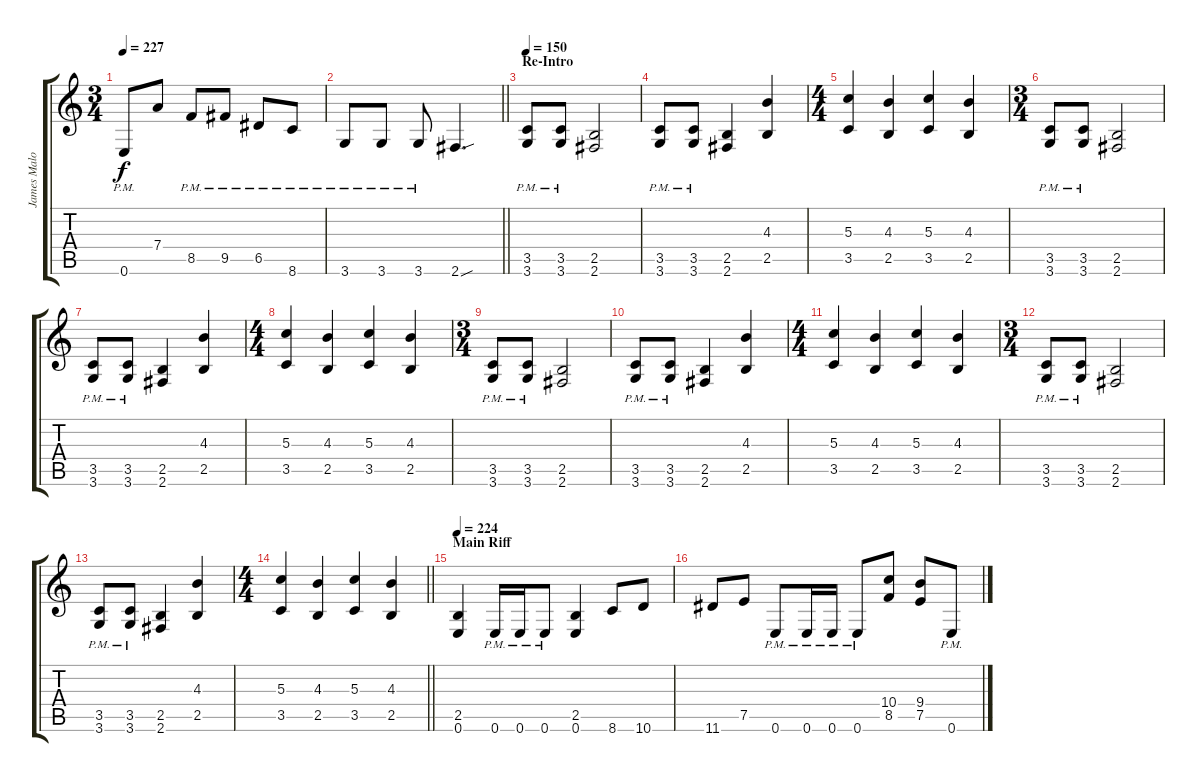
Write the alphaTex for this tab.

\track ("James Malone Rhythm" "James Malo") {instrument distortionguitar}
\staff {score tabs}
\tuning (E4 B3 G3 D3 A2 E2) {hide}
\ts (3 4)
\tempo 227
\clef g2
\ks c
0.6{pm}.8{dy f} 7.4.8 8.5{pm}.8 9.5{pm}.8 6.5{pm}.8 8.6{pm}.8 |
\barLineRight lightlight
3.6{pm}.8 3.6{pm}.8 3.6{pm}.8 2.6{sou}.4{d} |
\section ("" "Re-Intro")
\tempo 150
(3.5{pm} 3.6{pm}).8 (3.5{pm} 3.6{pm}).8 (2.5 2.6).2 |
(3.5{pm} 3.6{pm}).8 (3.5{pm} 3.6{pm}).8 (2.5 2.6).4 (4.3 2.5).4 |
\ts (4 4)
(5.3 3.5).4 (4.3 2.5).4 (5.3 3.5).4 (4.3 2.5).4 |
\ts (3 4)
(3.5{pm} 3.6{pm}).8 (3.5{pm} 3.6{pm}).8 (2.5 2.6).2 |
(3.5{pm} 3.6{pm}).8 (3.5{pm} 3.6{pm}).8 (2.5 2.6).4 (4.3 2.5).4 |
\ts (4 4)
(5.3 3.5).4 (4.3 2.5).4 (5.3 3.5).4 (4.3 2.5).4 |
\ts (3 4)
(3.5{pm} 3.6{pm}).8 (3.5{pm} 3.6{pm}).8 (2.5 2.6).2 |
(3.5{pm} 3.6{pm}).8 (3.5{pm} 3.6{pm}).8 (2.5 2.6).4 (4.3 2.5).4 |
\ts (4 4)
(5.3 3.5).4 (4.3 2.5).4 (5.3 3.5).4 (4.3 2.5).4 |
\ts (3 4)
(3.5{pm} 3.6{pm}).8 (3.5{pm} 3.6{pm}).8 (2.5 2.6).2 |
(3.5{pm} 3.6{pm}).8 (3.5{pm} 3.6{pm}).8 (2.5 2.6).4 (4.3 2.5).4 |
\ts (4 4)
\barLineRight lightlight
(5.3 3.5).4 (4.3 2.5).4 (5.3 3.5).4 (4.3 2.5).4 |
\section ("" "Main Riff")
\tempo 224
(2.5 0.6).4 0.6{pm}.16 0.6{pm}.16 0.6{pm}.8 (2.5 0.6).4 8.6.8 10.6.8 |
11.6.8 7.5.8 0.6{pm}.8 0.6{pm}.16 0.6{pm}.16 0.6{pm}.8 (10.4 8.5).8 (9.4 7.5).8 0.6{pm}.8
